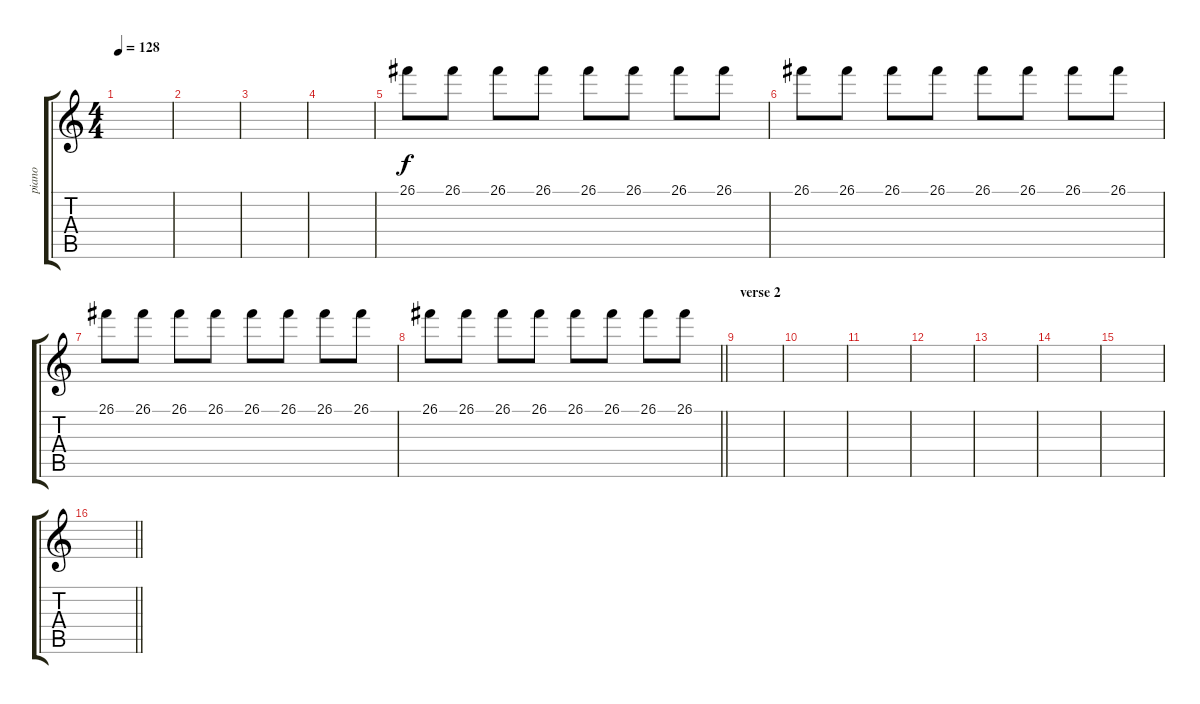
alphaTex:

\track ("piano" "piano") {instrument acousticgrandpiano}
\staff {score tabs}
\tuning (E4 B3 G3 D3 A2 E2) {hide}
\ts (4 4)
\tempo 128
\clef g2
\ks c
|
|
|
|
26.1.8 26.1.8 26.1.8 26.1.8 26.1.8 26.1.8 26.1.8 26.1.8 |
26.1.8 26.1.8 26.1.8 26.1.8 26.1.8 26.1.8 26.1.8 26.1.8 |
26.1.8 26.1.8 26.1.8 26.1.8 26.1.8 26.1.8 26.1.8 26.1.8 |
\barLineRight lightlight
26.1.8 26.1.8 26.1.8 26.1.8 26.1.8 26.1.8 26.1.8 26.1.8 |
\section ("" "verse 2")
|
|
|
|
|
|
|
\barLineRight lightlight
